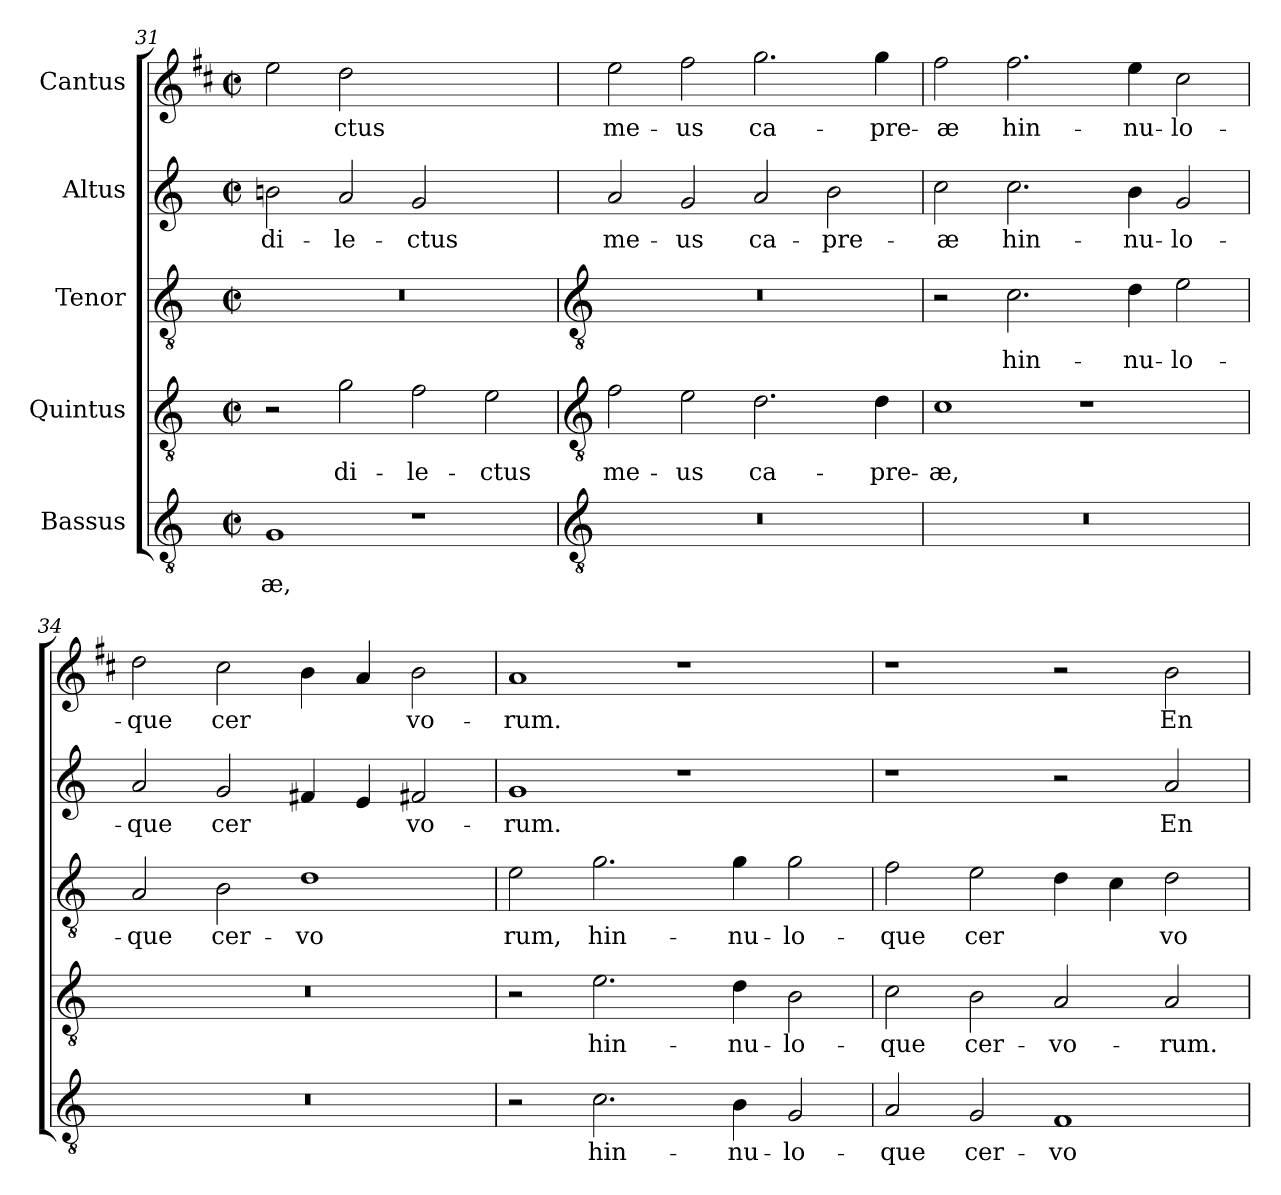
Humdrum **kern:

**kern	**text	**kern	**text	**kern	**text	**kern	**text	**kern	**text
*part5	*part5	*part4	*part4	*part3	*part3	*part2	*part2	*part1	*part1
*staff5	*staff5	*staff4	*staff4	*staff3	*staff3	*staff2	*staff2	*staff1	*staff1
*I"Bassus	*	*I"Quintus	*	*I"Tenor	*	*I"Altus	*	*I"Cantus	*
*clefGv2	*	*clefGv2	*	*clefGv2	*	*clefG2	*	*clefG2	*
*	*	*	*	*	*	*	*	*ITrd1c2	*
*k[]	*	*k[]	*	*k[]	*	*k[]	*	*k[]	*
*C:	*	*C:	*	*C:	*	*C:	*	*C:	*
*M4/2	*	*M4/2	*	*M4/2	*	*M4/2	*	*M4/2	*
*met(c|)	*	*met(c|)	*	*met(c|)	*	*met(c|)	*	*met(c|)	*
=31	=31	=31	=31	=31	=31	=31	=31	=31	=31
!	!LO:LY:b	!	!	!	!	!	!LO:LY:b	!	!
1G	-æ,	2r	.	0r	.	2bn	di-	2dd	.
!	!	!	!LO:LY:b	!	!	!	!LO:LY:b	!	!LO:LY:b
.	.	2g	di-	.	.	2a	-le-	2cc	ctus
!	!	!	!LO:LY:b	!	!	!	!LO:LY:b	!	!
1r	.	2f	-le-	.	.	2g	-ctus	1ryy	.
!	!	!	!LO:LY:b	!	!	!	!	!	!
.	.	2e	-ctus	.	.	2ryy	.	.	.
!!LO:LB:g=z
=32	=32	=32	=32	=32	=32	=32	=32	=32	=32
*clefGv2	*	*clefGv2	*	*clefGv2	*	*	*	*	*
!	!	!	!LO:LY:b	!	!	!	!LO:LY:b	!	!LO:LY:b
0r	.	2f	me-	0r	.	2a	me-	2dd	me-
!	!	!	!LO:LY:b	!	!	!	!LO:LY:b	!	!LO:LY:b
.	.	2e	-us	.	.	2g	-us	2ee	-us
!	!	!	!LO:LY:b	!	!	!	!LO:LY:b	!	!LO:LY:b
.	.	2.d	ca-	.	.	2a	ca-	2.ff	ca-
!	!	!	!	!	!	!	!LO:LY:b	!	!
.	.	.	.	.	.	2b	-pre-	.	.
!	!	!	!LO:LY:b	!	!	!	!	!	!LO:LY:b
.	.	4d	-pre-	.	.	.	.	4ff	-pre-
=33	=33	=33	=33	=33	=33	=33	=33	=33	=33
!	!	!	!LO:LY:b	!	!	!	!LO:LY:b	!	!LO:LY:b
0r	.	1c	-æ,	2r	.	2cc	-æ	2ee	-æ
!	!	!	!	!	!LO:LY:b	!	!LO:LY:b	!	!LO:LY:b
.	.	.	.	2.c	hin-	2.cc	hin-	2.ee	hin-
.	.	1r	.	.	.	.	.	.	.
!	!	!	!	!	!LO:LY:b	!	!LO:LY:b	!	!LO:LY:b
.	.	.	.	4d	-nu-	4b	-nu-	4dd	-nu-
!	!	!	!	!	!LO:LY:b	!	!LO:LY:b	!	!LO:LY:b
.	.	.	.	2e	-lo-	2g	-lo-	2b	-lo-
=34	=34	=34	=34	=34	=34	=34	=34	=34	=34
!	!	!	!	!	!LO:LY:b	!	!LO:LY:b	!	!LO:LY:b
0r	.	0r	.	2A	-que	2a	-que	2cc	-que
!	!	!	!	!	!LO:LY:b	!	!LO:LY:b	!	!LO:LY:b
.	.	.	.	2B	cer-	2g	cer	2b	cer
!	!	!	!	!	!LO:LY:b	!	!	!	!
.	.	.	.	1d	-vo	4f#X	.	4a	.
.	.	.	.	.	.	4e	.	4g	.
!	!	!	!	!	!	!	!LO:LY:b	!	!LO:LY:b
.	.	.	.	.	.	2f#X	vo-	2a	vo-
=35	=35	=35	=35	=35	=35	=35	=35	=35	=35
!	!	!	!	!	!LO:LY:b	!	!LO:LY:b	!	!LO:LY:b
2r	.	2r	.	2e	rum,	1g	-rum.	1g	-rum.
!	!LO:LY:b	!	!LO:LY:b	!	!LO:LY:b	!	!	!	!
2.c	hin-	2.e	hin-	2.g	hin-	.	.	.	.
.	.	.	.	.	.	1r	.	1r	.
!	!LO:LY:b	!	!LO:LY:b	!	!LO:LY:b	!	!	!	!
4B	-nu-	4d	-nu-	4g	-nu-	.	.	.	.
!	!LO:LY:b	!	!LO:LY:b	!	!LO:LY:b	!	!	!	!
2G	-lo-	2B	-lo-	2g	-lo-	.	.	.	.
=36	=36	=36	=36	=36	=36	=36	=36	=36	=36
!	!LO:LY:b	!	!LO:LY:b	!	!LO:LY:b	!	!	!	!
2A	-que	2c	-que	2f	-que	1r	.	1r	.
!	!LO:LY:b	!	!LO:LY:b	!	!LO:LY:b	!	!	!	!
2G	cer-	2B	cer-	2e	cer	.	.	.	.
!	!LO:LY:b	!	!LO:LY:b	!	!	!	!	!	!
1F	-vo-	2A	-vo-	4d	.	2r	.	2r	.
.	.	.	.	4c	.	.	.	.	.
!	!	!	!LO:LY:b	!	!LO:LY:b	!	!LO:LY:b	!	!LO:LY:b
.	.	2A	-rum.	2d	vo-	2a	En	2a	En
=	=	=	=	=	=	=	=	=	=
*-	*-	*-	*-	*-	*-	*-	*-	*-	*-
